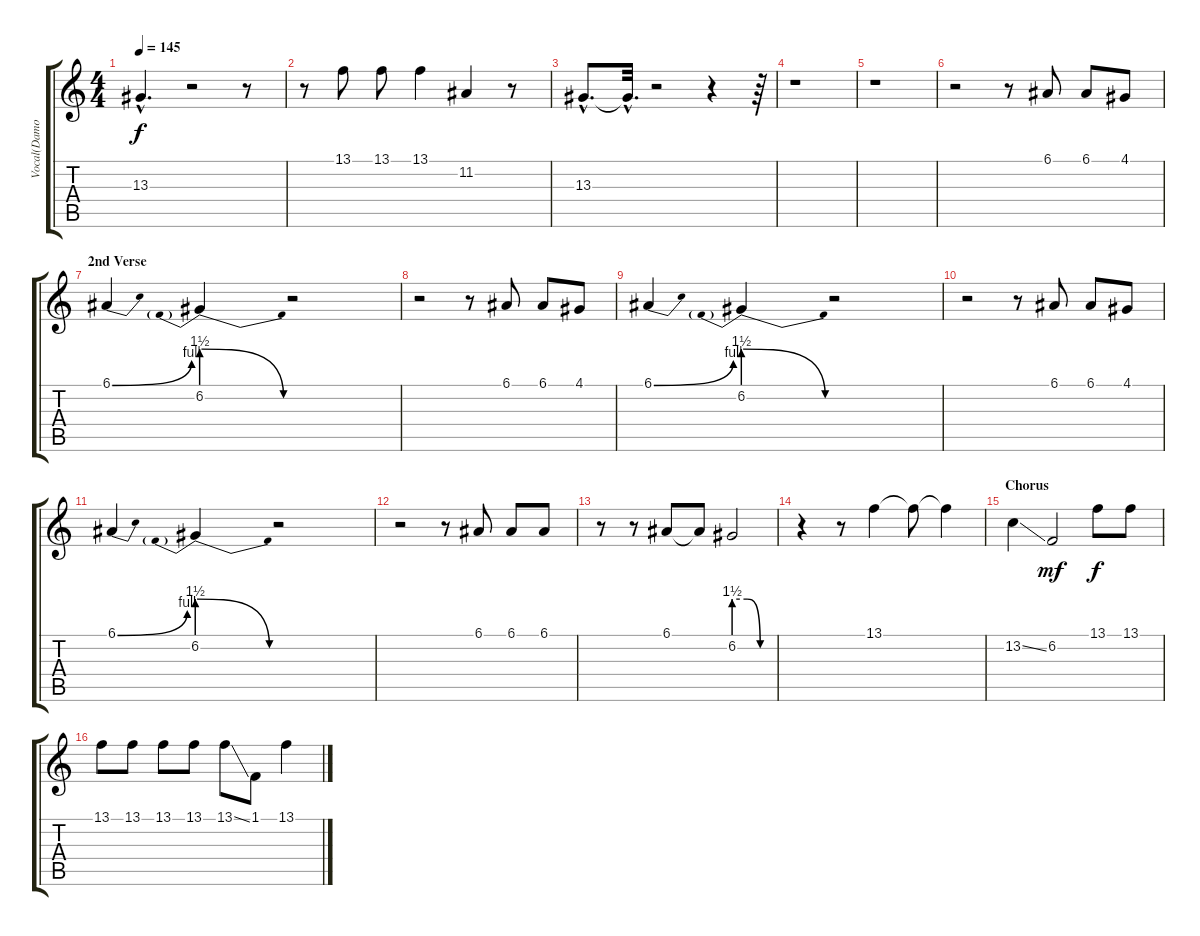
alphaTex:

\track ("Vocal(Damon)" "Vocal(Damo") {instrument tenorsax}
\staff {score tabs}
\tuning (E4 B3 G3 D3 A2 E2) {hide}
\ts (4 4)
\tempo 145
\clef g2
\ks c
13.3{hac}.4{d dy f} r.2 r.8 |
r.8 13.1.8 13.1.8 13.1.4 11.2.4 r.8 |
13.3{hac}.8{d} 13.3{hac t}.32{d} r.2 r.4 r.64 |
r.1 |
r.1 |
r.2 r.8 6.1.8 6.1.8 4.1.8 |
\section ("" "2nd Verse")
6.1{be (bend 0 0 60 4)}.4 6.2{be (prebendrelease 0 6 60 0)}.4 r.2 |
r.2 r.8 6.1.8 6.1.8 4.1.8 |
6.1{be (bend 0 0 60 4)}.4 6.2{be (prebendrelease 0 6 60 0)}.4 r.2 |
r.2 r.8 6.1.8 6.1.8 4.1.8 |
6.1{be (bend 0 0 60 4)}.4 6.2{be (prebendrelease 0 6 60 0)}.4 r.2 |
r.2 r.8 6.1.8 6.1.8 6.1.8 |
r.8 r.8 6.1.8 6.1{t}.8 6.2{be (custom 0 6 20 6 40 0 60 0)}.2 |
r.4 r.8 13.1.4 13.1{t}.8 13.1{t}.4 |
\section ("" "Chorus")
13.2{ss}.4 6.2.2{dy mf} 13.1.8{dy f} 13.1.8 |
13.1.8 13.1.8 13.1.8 13.1.8 13.1{ss}.8 1.1.8 13.1.4
